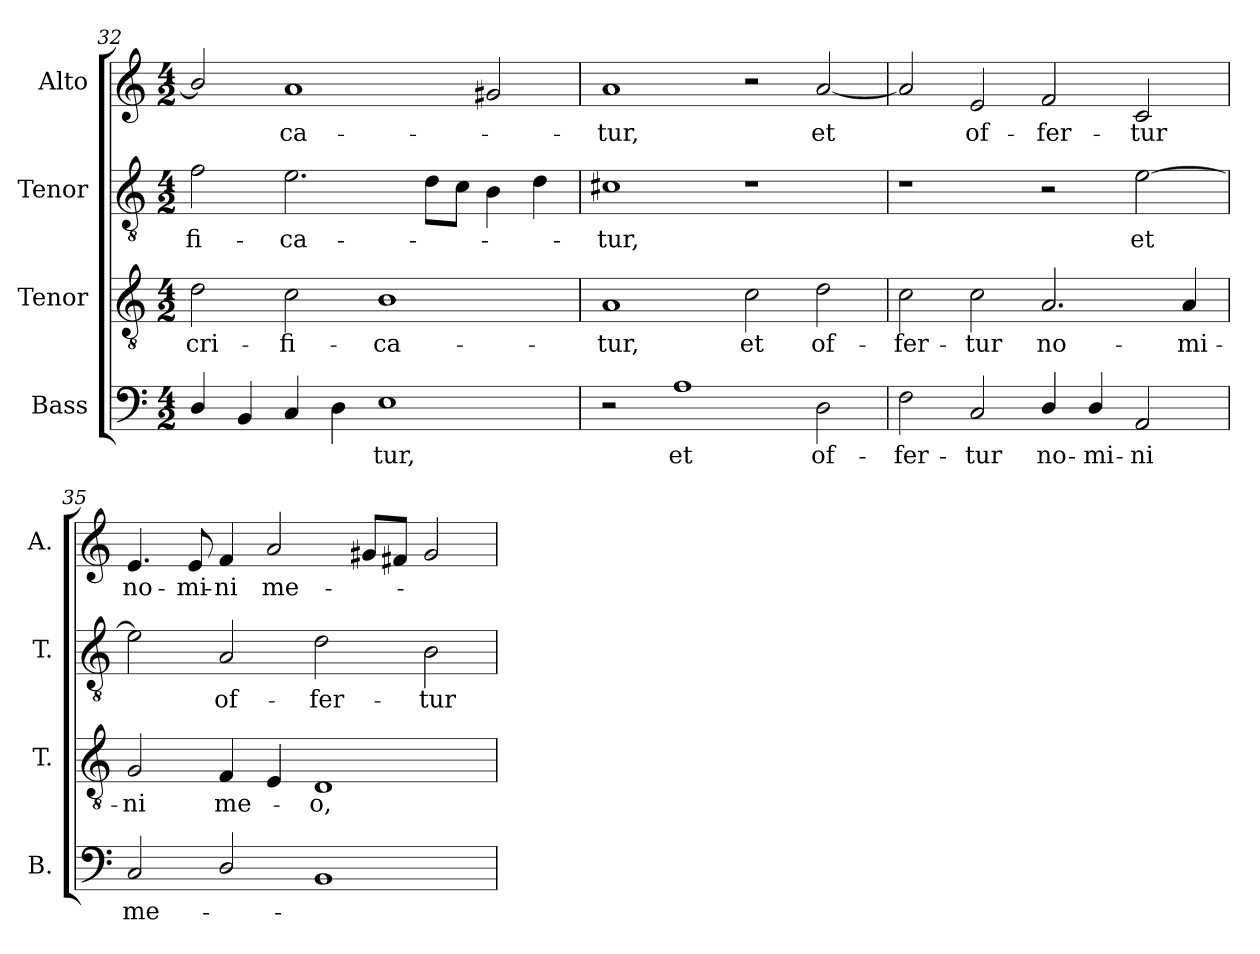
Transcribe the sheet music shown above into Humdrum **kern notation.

**kern	**text	**kern	**text	**kern	**text	**kern	**text
*part4	*part4	*part3	*part3	*part2	*part2	*part1	*part1
*staff4	*staff4	*staff3	*staff3	*staff2	*staff2	*staff1	*staff1
*I"Bass	*	*I"Tenor	*	*I"Tenor	*	*I"Alto	*
*I'B.	*	*I'T.	*	*I'T.	*	*I'A.	*
*clefF4	*	*clefGv2	*	*clefGv2	*	*clefG2	*
*	*	*ITrd7c12	*	*ITrd7c12	*	*	*
*k[]	*	*k[]	*	*k[]	*	*k[]	*
*C:	*	*C:	*	*C:	*	*C:	*
*M4/2	*	*M4/2	*	*M4/2	*	*M4/2	*
=32	=32	=32	=32	=32	=32	=32	=32
!	!	!	!LO:LY:b:color=#000000	!	!	!	!
!	!	!	!	!	!LO:LY:b:color=#000000	!	!
4Di/	.	2Di\	-cri-	2Fi\	-fi-	2bi/]	.
4BBi/	.	.	.	.	.	.	.
!	!	!	!LO:LY:b:color=#000000	!	!	!	!
!	!	!	!	!	!LO:LY:b:color=#000000	!	!
!	!	!	!	!	!	!	!LO:LY:b:color=#000000
4Ci/	.	2Ci\	-fi-	2.Ei\	-ca-	1ai	-ca-
4Di\	.	.	.	.	.	.	.
!	!LO:LY:b:color=#000000	!	!	!	!	!	!
!	!	!	!LO:LY:b:color=#000000	!	!	!	!
1Ei	-tur,	1BBi	-ca-	.	.	.	.
.	.	.	.	8Di\L	.	.	.
.	.	.	.	8Ci\J	.	.	.
.	.	.	.	4BBi\	.	2g#Xi/	.
.	.	.	.	4Di\	.	.	.
!!LO:LB:g=z
=33	=33	=33	=33	=33	=33	=33	=33
!	!	!	!LO:LY:b:color=#000000	!	!	!	!
!	!	!	!	!	!LO:LY:b:color=#000000	!	!
!	!	!	!	!	!	!	!LO:LY:b:color=#000000
2r	.	1AAi	-tur,	1C#Xi	-tur,	1ai	-tur,
!	!LO:LY:b:color=#000000	!	!	!	!	!	!
1Ai	et	.	.	.	.	.	.
!	!	!	!LO:LY:b:color=#000000	!	!	!	!
.	.	2Ci\	et	1r	.	2r	.
!	!LO:LY:b:color=#000000	!	!	!	!	!	!
!	!	!	!LO:LY:b:color=#000000	!	!	!	!
!	!	!	!	!	!	!	!LO:LY:b:color=#000000
2Di\	of-	2Di\	of-	.	.	[2ai/	et
=34	=34	=34	=34	=34	=34	=34	=34
!	!LO:LY:b:color=#000000	!	!	!	!	!	!
!	!	!	!LO:LY:b:color=#000000	!	!	!	!
2Fi\	-fer-	2Ci\	-fer-	1r	.	2ai/]	.
!	!LO:LY:b:color=#000000	!	!	!	!	!	!
!	!	!	!LO:LY:b:color=#000000	!	!	!	!
!	!	!	!	!	!	!	!LO:LY:b:color=#000000
2Ci/	-tur	2Ci\	-tur	.	.	2ei/	of-
!	!LO:LY:b:color=#000000	!	!	!	!	!	!
!	!	!	!LO:LY:b:color=#000000	!	!	!	!
!	!	!	!	!	!	!	!LO:LY:b:color=#000000
4Di/	no-	2.AAi/	no-	2r	.	2fi/	-fer-
!	!LO:LY:b:color=#000000	!	!	!	!	!	!
4Di/	-mi-	.	.	.	.	.	.
!	!LO:LY:b:color=#000000	!	!	!	!	!	!
!	!	!	!	!	!LO:LY:b:color=#000000	!	!
!	!	!	!	!	!	!	!LO:LY:b:color=#000000
2AAi/	-ni	.	.	[2Ei\	et	2ci/	-tur
!	!	!	!LO:LY:b:color=#000000	!	!	!	!
.	.	4AAi/	-mi-	.	.	.	.
=35	=35	=35	=35	=35	=35	=35	=35
!	!LO:LY:b:color=#000000	!	!	!	!	!	!
!	!	!	!LO:LY:b:color=#000000	!	!	!	!
!	!	!	!	!	!	!	!LO:LY:b:color=#000000
2Ci/	me-	2GGi/	-ni	2Ei\]	.	4.ei/	no-
!	!	!	!	!	!	!	!LO:LY:b:color=#000000
.	.	.	.	.	.	8ei/	-mi-
!	!	!	!LO:LY:b:color=#000000	!	!	!	!
!	!	!	!	!	!LO:LY:b:color=#000000	!	!
!	!	!	!	!	!	!	!LO:LY:b:color=#000000
2Di/	.	4FFi/	me-	2AAi/	of-	4fi/	-ni
!	!	!	!	!	!	!	!LO:LY:b:color=#000000
.	.	4EEi/	.	.	.	2ai/	me-
!	!	!	!LO:LY:b:color=#000000	!	!	!	!
!	!	!	!	!	!LO:LY:b:color=#000000	!	!
1BBi	.	1DDi	-o,	2Di\	-fer-	.	.
.	.	.	.	.	.	8g#Xi/L	.
.	.	.	.	.	.	8f#Xi/J	.
!	!	!	!	!	!LO:LY:b:color=#000000	!	!
.	.	.	.	2BBi\	-tur	2g#i/	.
=	=	=	=	=	=	=	=
*-	*-	*-	*-	*-	*-	*-	*-
